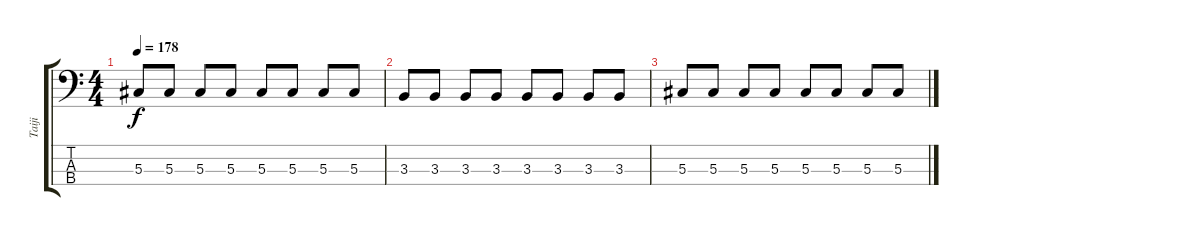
\track ("Taiji" "Taiji") {instrument electricbasspick}
\staff {score tabs}
\tuning (Gb2 Db2 Ab1 Eb1) {hide}
\ts (4 4)
\tempo 178
\clef f4
\ks c
5.3.8{dy f} 5.3.8 5.3.8 5.3.8 5.3.8 5.3.8 5.3.8 5.3.8 |
3.3.8 3.3.8 3.3.8 3.3.8 3.3.8 3.3.8 3.3.8 3.3.8 |
5.3.8 5.3.8 5.3.8 5.3.8 5.3.8 5.3.8 5.3.8 5.3.8
